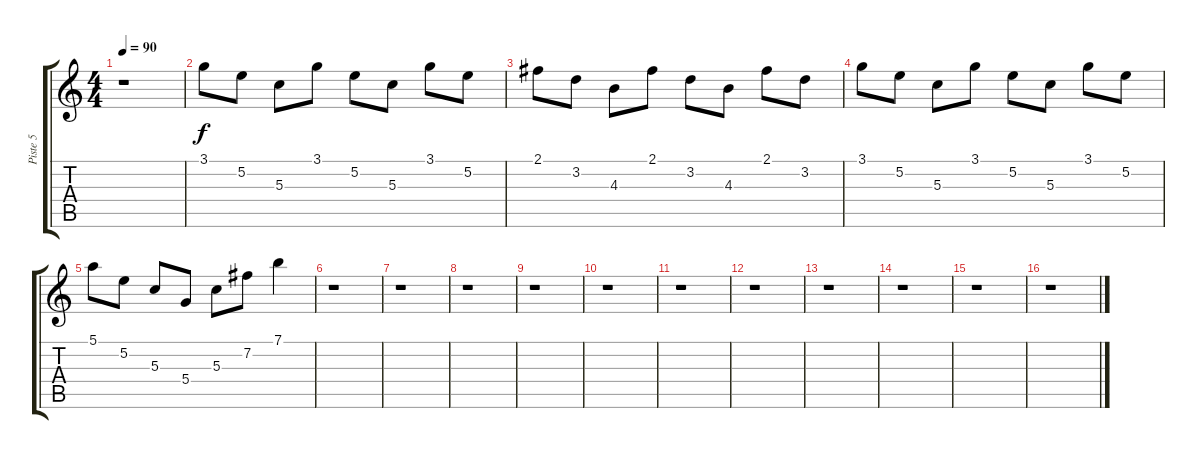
\track ("Piste 5" "Piste 5") {instrument acousticguitarsteel}
\staff {score tabs}
\tuning (E4 B3 G3 D3 A2 E2) {hide}
\ts (4 4)
\tempo 90
\clef g2
\ks c
r.1{dy f} |
3.1.8 5.2.8 5.3.8 3.1.8 5.2.8 5.3.8 3.1.8 5.2.8 |
2.1.8 3.2.8 4.3.8 2.1.8 3.2.8 4.3.8 2.1.8 3.2.8 |
3.1.8 5.2.8 5.3.8 3.1.8 5.2.8 5.3.8 3.1.8 5.2.8 |
5.1.8 5.2.8 5.3.8 5.4.8 5.3.8 7.2.8 7.1.4 |
r.1 |
r.1 |
r.1 |
r.1 |
r.1 |
r.1 |
r.1 |
r.1 |
r.1 |
r.1 |
r.1
